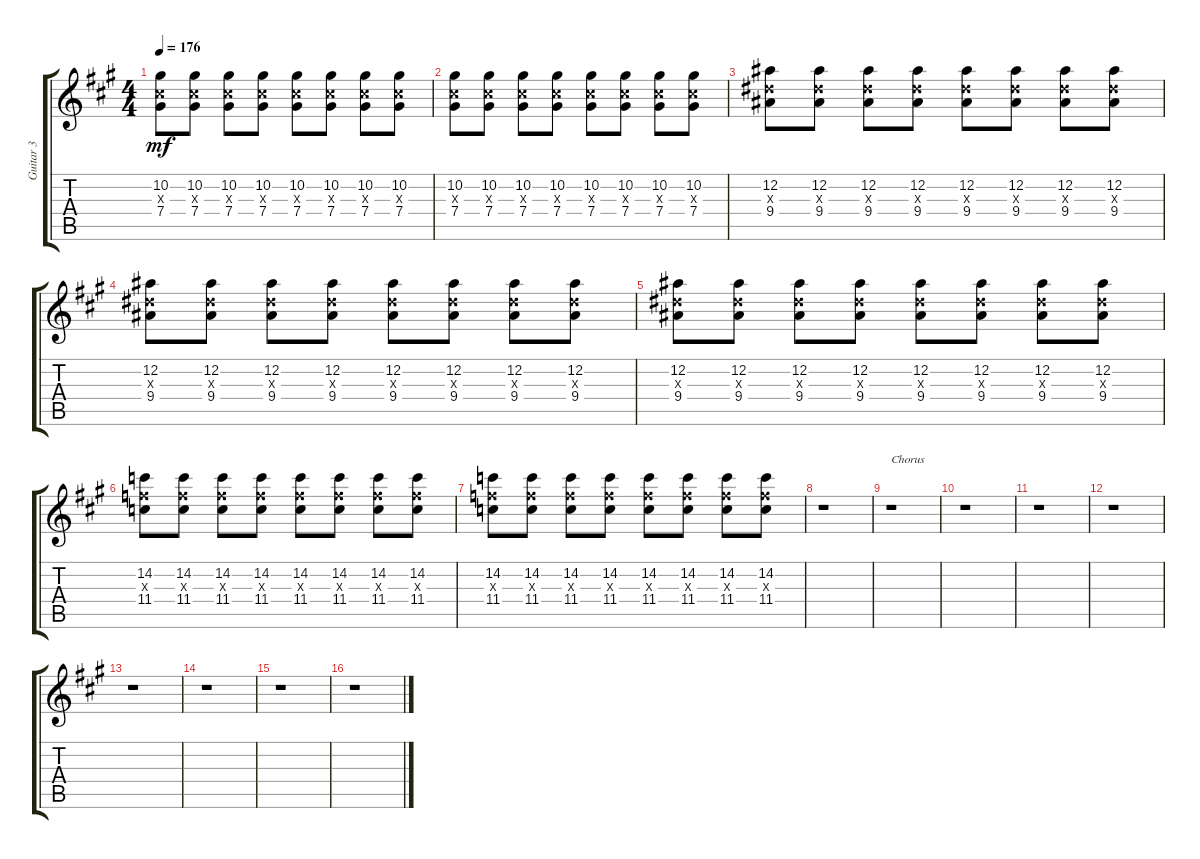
\track ("Guitar 3" "Guitar 3") {instrument distortionguitar}
\staff {score tabs}
\tuning (Eb4 Bb3 Gb3 Db3 Ab2 Db2) {hide}
\ts (4 4)
\tempo 176
\clef g2
\ks a
(10.2 7.3{x} 7.4).8{dy mf} (10.2 7.3{x} 7.4).8 (10.2 7.3{x} 7.4).8 (10.2 7.3{x} 7.4).8 (10.2 7.3{x} 7.4).8 (10.2 7.3{x} 7.4).8 (10.2 7.3{x} 7.4).8 (10.2 7.3{x} 7.4).8 |
(10.2 7.3{x} 7.4).8 (10.2 7.3{x} 7.4).8 (10.2 7.3{x} 7.4).8 (10.2 7.3{x} 7.4).8 (10.2 7.3{x} 7.4).8 (10.2 7.3{x} 7.4).8 (10.2 7.3{x} 7.4).8 (10.2 7.3{x} 7.4).8 |
(12.2 9.3{x} 9.4).8 (12.2 9.3{x} 9.4).8 (12.2 9.3{x} 9.4).8 (12.2 9.3{x} 9.4).8 (12.2 9.3{x} 9.4).8 (12.2 9.3{x} 9.4).8 (12.2 9.3{x} 9.4).8 (12.2 9.3{x} 9.4).8 |
(12.2 9.3{x} 9.4).8 (12.2 9.3{x} 9.4).8 (12.2 9.3{x} 9.4).8 (12.2 9.3{x} 9.4).8 (12.2 9.3{x} 9.4).8 (12.2 9.3{x} 9.4).8 (12.2 9.3{x} 9.4).8 (12.2 9.3{x} 9.4).8 |
(12.2 9.3{x} 9.4).8 (12.2 9.3{x} 9.4).8 (12.2 9.3{x} 9.4).8 (12.2 9.3{x} 9.4).8 (12.2 9.3{x} 9.4).8 (12.2 9.3{x} 9.4).8 (12.2 9.3{x} 9.4).8 (12.2 9.3{x} 9.4).8 |
(14.2 11.3{x} 11.4).8 (14.2 11.3{x} 11.4).8 (14.2 11.3{x} 11.4).8 (14.2 11.3{x} 11.4).8 (14.2 11.3{x} 11.4).8 (14.2 11.3{x} 11.4).8 (14.2 11.3{x} 11.4).8 (14.2 11.3{x} 11.4).8 |
(14.2 11.3{x} 11.4).8 (14.2 11.3{x} 11.4).8 (14.2 11.3{x} 11.4).8 (14.2 11.3{x} 11.4).8 (14.2 11.3{x} 11.4).8 (14.2 11.3{x} 11.4).8 (14.2 11.3{x} 11.4).8 (14.2 11.3{x} 11.4).8 |
r.1 |
r.1{txt "Chorus"} |
r.1 |
r.1 |
r.1 |
r.1 |
r.1 |
r.1 |
r.1
